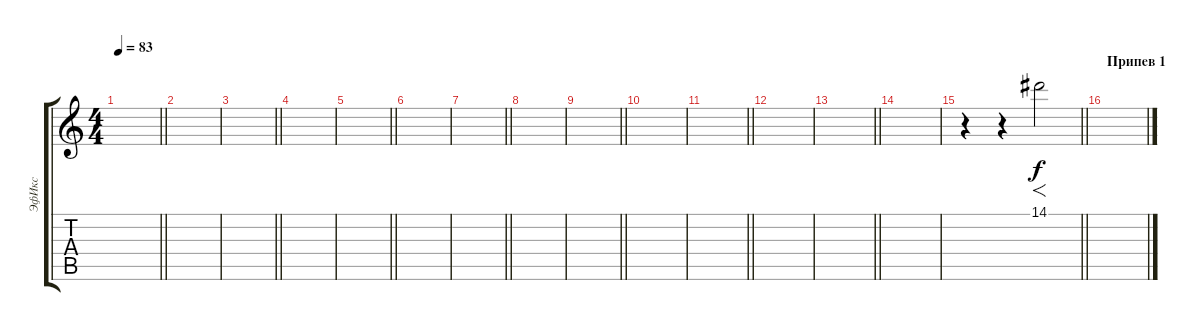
\track ("ЭфИкс" "ЭфИкс") {instrument distortionguitar}
\staff {score tabs}
\tuning (Db4 Ab3 E3 B2 Gb2 B1) {hide}
\ts (4 4)
\tempo 83
\clef g2
\barLineRight lightlight
\ks c
|
|
\barLineRight lightlight
|
|
\barLineRight lightlight
|
|
\barLineRight lightlight
|
\section ("" "")
|
\barLineRight lightlight
|
|
\barLineRight lightlight
|
|
\barLineRight lightlight
|
|
\barLineRight lightlight
r.4 r.4 14.1.2{f} |
\section ("" "Припев 1")
